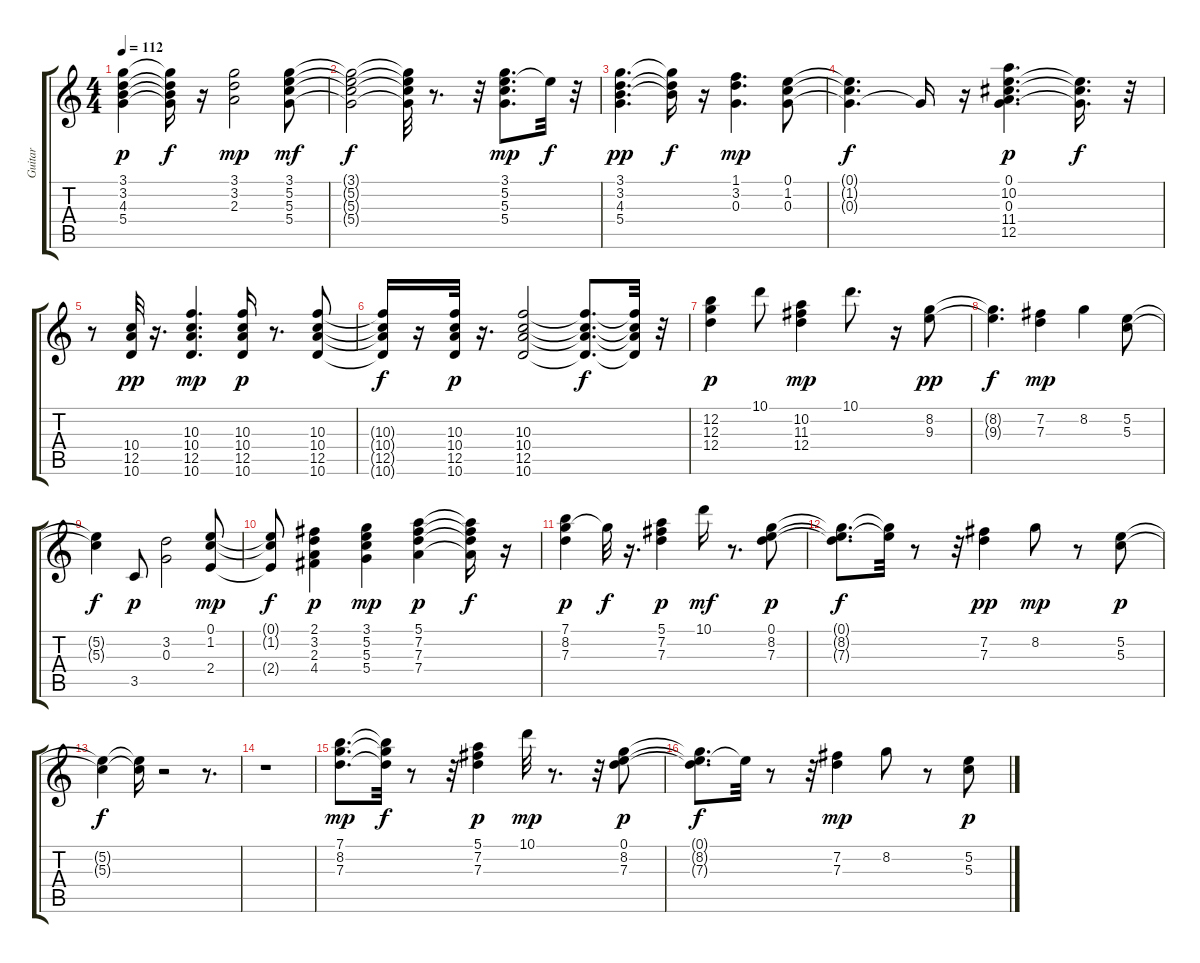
\track ("Guitar" "Guitar") {instrument acousticguitarsteel}
\staff {score tabs}
\tuning (E4 B3 G3 D3 A2 E2) {hide}
\ts (4 4)
\tempo 112
\clef g2
\ks c
(3.1 3.2 4.3 5.4).4{dy p} (3.1{t} 3.2{t} 4.3{t} 5.4{t}).16{dy f} r.16 (3.1 3.2 2.3).2{dy mp} (3.1 5.2 5.3 5.4).8{dy mf} |
(3.1{t} 5.2{t} 5.3{t} 5.4{t}).2{dy f} (3.1{t} 5.2{t} 5.3{t} 5.4{t}).32 r.8{d} r.32 (3.1 5.2 5.3 5.4).8{d dy mp} 5.2{t}.32{dy f} r.32 |
(3.1 3.2 4.3 5.4).4{d dy pp} (3.1{t} 3.2{t} 4.3{t}).16{dy f} r.16 (1.1 3.2 0.3).4{d dy mp} (0.1 1.2 0.3).8 |
(0.1{t} 1.2{t} 0.3{t}).4{d dy f} 0.3{t}.16 r.16 (0.1 10.2 0.3 11.4 12.5).4{d dy p} (0.1{t} 0.3{t} 11.4{t}).16{d dy f} r.32 |
r.8 (10.4 12.5 10.6).32{dy pp} r.16{d} (10.3 10.4 12.5 10.6).4{d dy mp} (10.3 10.4 12.5 10.6).16{dy p} r.8{d} (10.3 10.4 12.5 10.6).8 |
(10.3{t} 10.4{t} 12.5{t} 10.6{t}).16{dy f} r.16 (10.3 10.4 12.5 10.6).32{dy p} r.16{d} (10.3 10.4 12.5 10.6).2 (10.3{t} 10.4{t} 12.5{t} 10.6{t}).8{d dy f} (10.3{t} 10.4{t} 12.5{t} 10.6{t}).32 r.32 |
(12.2 12.3 12.4).4{dy p} 10.1.8 (10.2 11.3 12.4).4{dy mp} 10.1.8{d} r.16 (8.2 9.3).8{dy pp} |
(8.2{t} 9.3{t}).4{d dy f} (7.2 7.3).4{dy mp} 8.2.4 (5.2 5.3).8 |
(5.2{t} 5.3{t}).4{dy f} 3.5.8{dy p} (3.2 0.3).2 (0.1 1.2 2.4).8{dy mp} |
(0.1{t} 1.2{t} 2.4{t}).8{dy f} (2.1 3.2 2.3 4.4).4{dy p} (3.1 5.2 5.3 5.4).4{dy mp} (5.1 7.2 7.3 7.4).4{dy p} (5.1{t} 7.2{t} 7.3{t} 7.4{t}).16{dy f} r.16 |
(7.1 8.2 7.3).4{dy p} 8.2{t}.32{dy f} r.16{d} (5.1 7.2 7.3).4{dy p} 10.1.16{dy mf} r.8{d} (0.1 8.2 7.3).8{dy p} |
(0.1{t} 8.2{t} 7.3{t}).8{d dy f} (0.1{t} 8.2{t}).32 r.8 r.32 (7.2 7.3).4{dy pp} 8.2.8{dy mp} r.8 (5.2 5.3).8{dy p} |
(5.2{t} 5.3{t}).4{dy f} (5.2{t} 5.3{t}).16 r.2 r.8{d} |
r.1 |
(7.1 8.2 7.3).8{d dy mp} (7.1{t} 8.2{t} 7.3{t}).32{dy f} r.8 r.32 (5.1 7.2 7.3).4{dy p} 10.1.32{dy mp} r.8{d} r.32 (0.1 8.2 7.3).8{dy p} |
(0.1{t} 8.2{t} 7.3{t}).8{d dy f} 0.1{t}.32 r.8 r.32 (7.2 7.3).4{dy mp} 8.2.8 r.8 (5.2 5.3).8{dy p}
